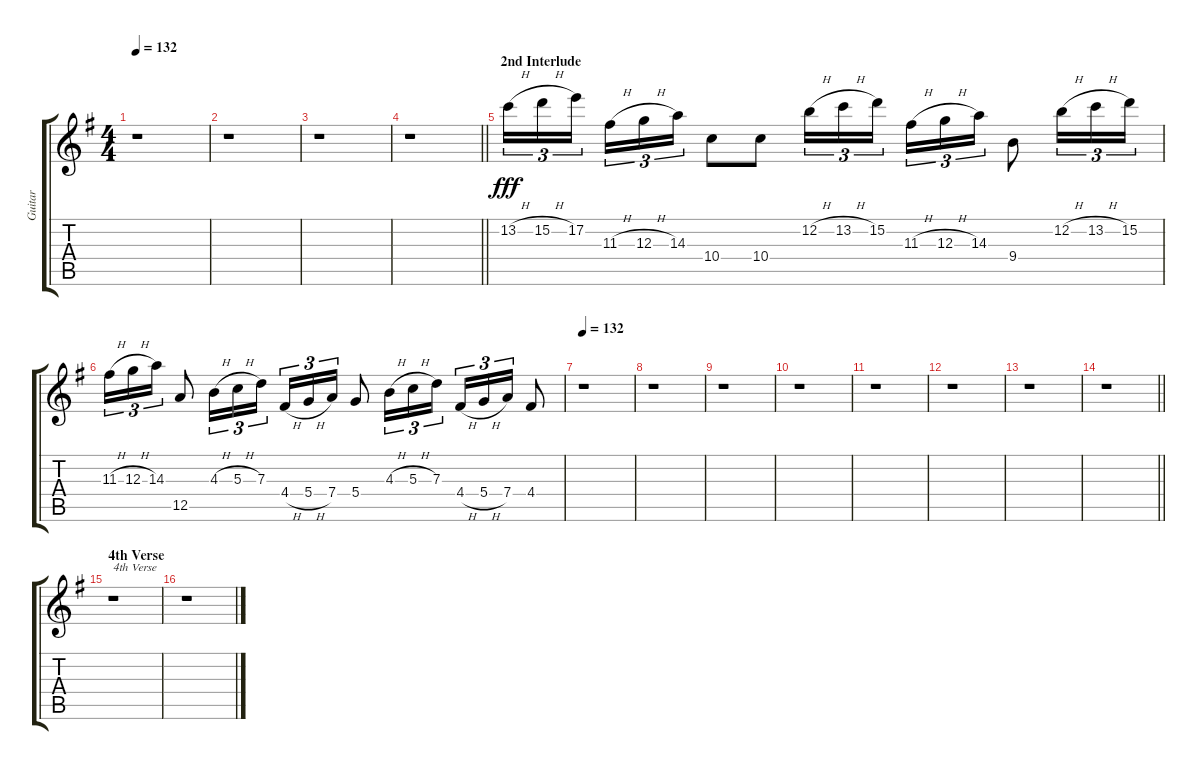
\track ("Guitar" "Guitar") {instrument distortionguitar}
\staff {score tabs}
\tuning (E4 B3 G3 D3 A2 E2) {hide}
\ts (4 4)
\tempo 132
\clef g2
\ks g
r.1{dy fff} |
r.1 |
r.1 |
\barLineRight lightlight
r.1 |
\section ("" "2nd Interlude")
13.2{h}.16{tu (3 2)} 15.2{h}.16{tu (3 2)} 17.2.16{tu (3 2) beam splitsecondary} 11.3{h}.16{tu (3 2)} 12.3{h}.16{tu (3 2)} 14.3.16{tu (3 2)} 10.4.8 10.4.8 12.2{h}.16{tu (3 2)} 13.2{h}.16{tu (3 2)} 15.2.16{tu (3 2) beam splitsecondary} 11.3{h}.16{tu (3 2)} 12.3{h}.16{tu (3 2)} 14.3.16{tu (3 2)} 9.4.8 12.2{h}.16{tu (3 2)} 13.2{h}.16{tu (3 2)} 15.2.16{tu (3 2)} |
11.3{h}.16{tu (3 2)} 12.3{h}.16{tu (3 2)} 14.3.16{tu (3 2)} 12.5.8 4.3{h}.16{tu (3 2)} 5.3{h}.16{tu (3 2)} 7.3.16{tu (3 2) beam splitsecondary} 4.4{h}.16{tu (3 2)} 5.4{h}.16{tu (3 2)} 7.4.16{tu (3 2)} 5.4.8 4.3{h}.16{tu (3 2)} 5.3{h}.16{tu (3 2)} 7.3.16{tu (3 2)} 4.4{h}.16{tu (3 2)} 5.4{h}.16{tu (3 2)} 7.4.16{tu (3 2)} 4.4.8 |
\tempo 132
r.1 |
r.1 |
r.1 |
r.1 |
r.1 |
r.1 |
r.1 |
\barLineRight lightlight
r.1 |
\section ("" "4th Verse")
r.1{txt "4th Verse"} |
r.1
